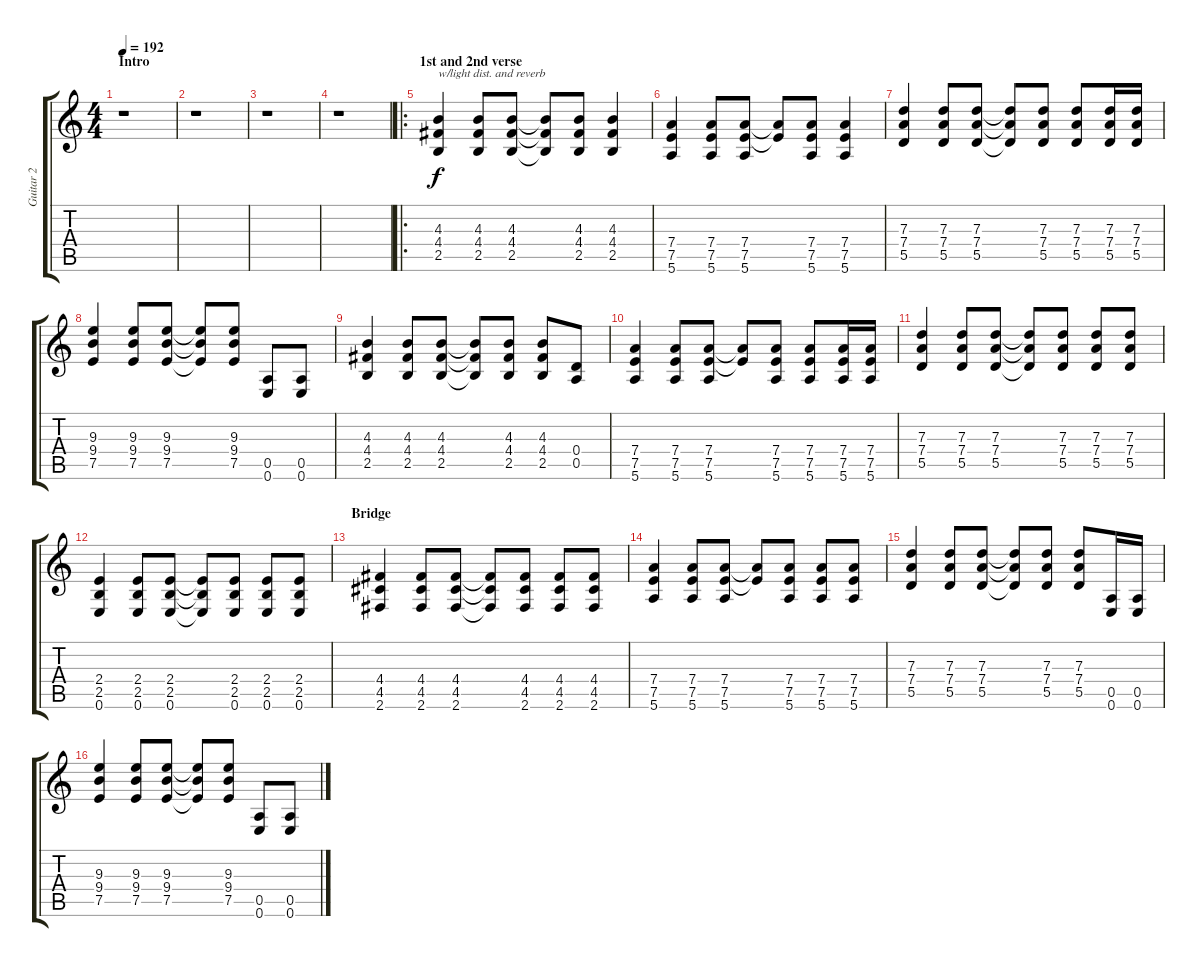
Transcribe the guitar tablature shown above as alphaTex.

\track ("Guitar 2" "Guitar 2") {instrument overdrivenguitar}
\staff {score tabs}
\tuning (E4 B3 G3 D3 A2 E2) {hide}
\ts (4 4)
\section ("" "Intro")
\tempo 192
\clef g2
\ks c
r.1{dy f instrument overdrivenguitar} |
r.1 |
r.1 |
r.1 |
\ro
\section ("" "1st and 2nd verse")
(4.3 4.4 2.5).4{txt "w/light dist. and reverb"} (4.3 4.4 2.5).8 (4.3 4.4 2.5).8 (4.3{t} 4.4{t} 2.5{t}).8 (4.3 4.4 2.5).8 (4.3 4.4 2.5).4 |
(7.4 7.5 5.6).4 (7.4 7.5 5.6).8 (7.4 7.5 5.6).8 (7.4{t} 7.5{t}).8 (7.4 7.5 5.6).8 (7.4 7.5 5.6).4 |
(7.3 7.4 5.5).4 (7.3 7.4 5.5).8 (7.3 7.4 5.5).8 (7.3{t} 7.4{t} 5.5{t}).8 (7.3 7.4 5.5).8 (7.3 7.4 5.5).8 (7.3 7.4 5.5).16 (7.3 7.4 5.5).16 |
(9.3 9.4 7.5).4 (9.3 9.4 7.5).8 (9.3 9.4 7.5).8 (9.3{t} 9.4{t} 7.5{t}).8 (9.3 9.4 7.5).8 (0.5 0.6).8 (0.5 0.6).8 |
(4.3 4.4 2.5).4 (4.3 4.4 2.5).8 (4.3 4.4 2.5).8 (4.3{t} 4.4{t} 2.5{t}).8 (4.3 4.4 2.5).8 (4.3 4.4 2.5).8 (0.4 0.5).8 |
(7.4 7.5 5.6).4 (7.4 7.5 5.6).8 (7.4 7.5 5.6).8 (7.4{t} 7.5{t}).8 (7.4 7.5 5.6).8 (7.4 7.5 5.6).8 (7.4 7.5 5.6).16 (7.4 7.5 5.6).16 |
(7.3 7.4 5.5).4 (7.3 7.4 5.5).8 (7.3 7.4 5.5).8 (7.3{t} 7.4{t} 5.5{t}).8 (7.3 7.4 5.5).8 (7.3 7.4 5.5).8 (7.3 7.4 5.5).8 |
(2.4 2.5 0.6).4 (2.4 2.5 0.6).8 (2.4 2.5 0.6).8 (2.4{t} 2.5{t} 0.6{t}).8 (2.4 2.5 0.6).8 (2.4 2.5 0.6).8 (2.4 2.5 0.6).8 |
\section ("" "Bridge")
(4.4 4.5 2.6).4 (4.4 4.5 2.6).8 (4.4 4.5 2.6).8 (4.4{t} 4.5{t} 2.6{t}).8 (4.4 4.5 2.6).8 (4.4 4.5 2.6).8 (4.4 4.5 2.6).8 |
(7.4 7.5 5.6).4 (7.4 7.5 5.6).8 (7.4 7.5 5.6).8 (7.4{t} 7.5{t}).8 (7.4 7.5 5.6).8 (7.4 7.5 5.6).8 (7.4 7.5 5.6).8 |
(7.3 7.4 5.5).4 (7.3 7.4 5.5).8 (7.3 7.4 5.5).8 (7.3{t} 7.4{t} 5.5{t}).8 (7.3 7.4 5.5).8 (7.3 7.4 5.5).8 (0.5 0.6).16 (0.5 0.6).16 |
(9.3 9.4 7.5).4 (9.3 9.4 7.5).8 (9.3 9.4 7.5).8 (9.3{t} 9.4{t} 7.5{t}).8 (9.3 9.4 7.5).8 (0.5 0.6).8 (0.5 0.6).8
